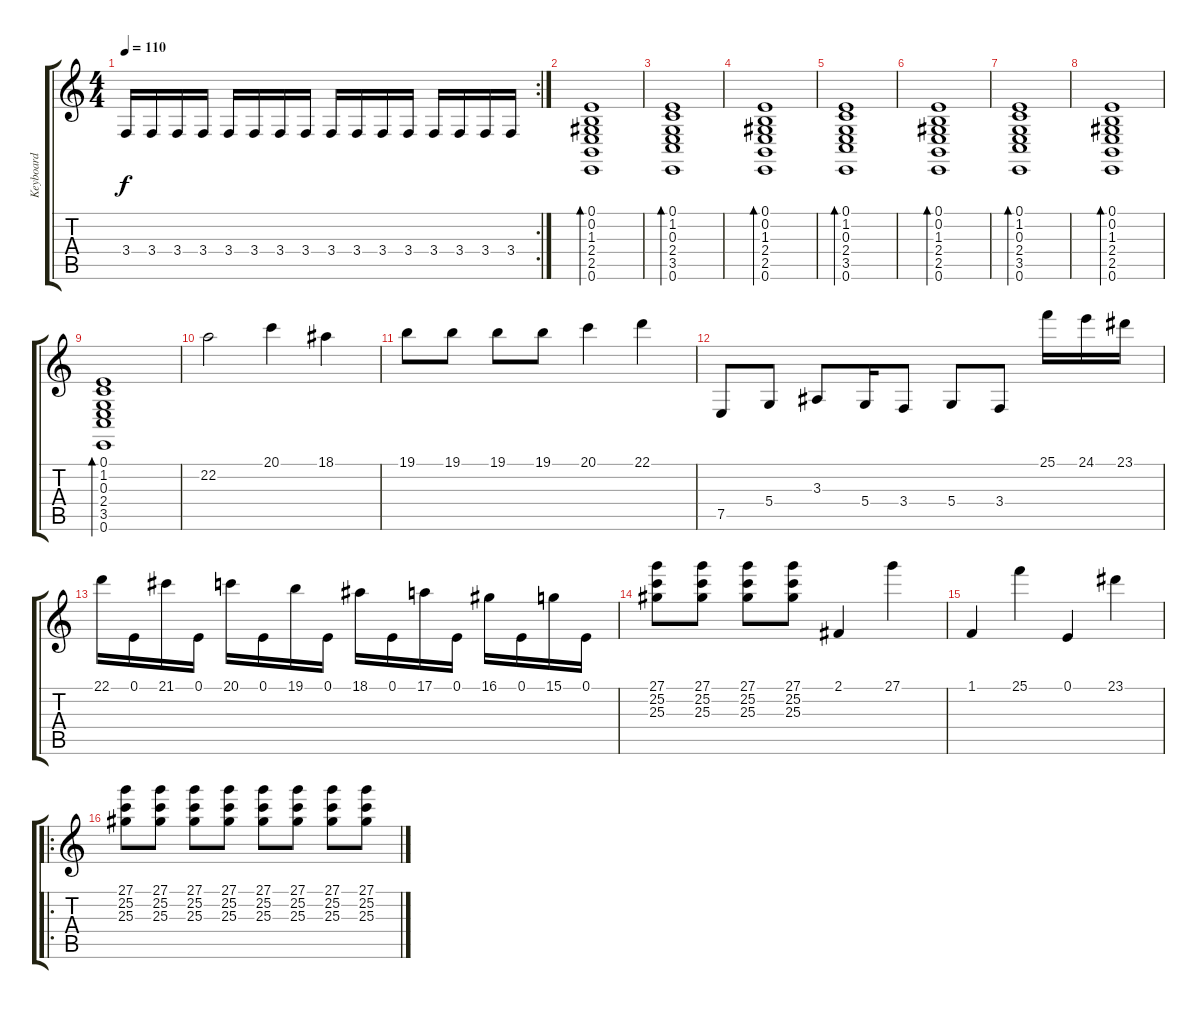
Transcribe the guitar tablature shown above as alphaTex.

\track ("Keyboard" "Keyboard") {instrument glockenspiel}
\staff {score tabs}
\tuning (E4 B3 G3 D3 A2 E2) {hide}
\rc 2
\ts (4 4)
\tempo 110
\clef g2
\ks c
3.4.16{dy f} 3.4.16 3.4.16 3.4.16 3.4.16 3.4.16 3.4.16 3.4.16 3.4.16 3.4.16 3.4.16 3.4.16 3.4.16 3.4.16 3.4.16 3.4.16 |
(0.1 0.2 1.3 2.4 2.5 0.6).1{bd 480} |
(0.1 1.2 0.3 2.4 3.5 0.6).1{bd 480} |
(0.1 0.2 1.3 2.4 2.5 0.6).1{bd 480} |
(0.1 1.2 0.3 2.4 3.5 0.6).1{bd 480} |
(0.1 0.2 1.3 2.4 2.5 0.6).1{bd 480} |
(0.1 1.2 0.3 2.4 3.5 0.6).1{bd 480} |
(0.1 0.2 1.3 2.4 2.5 0.6).1{bd 480} |
(0.1 1.2 0.3 2.4 3.5 0.6).1{bd 480} |
22.2.2 20.1.4 18.1.4 |
19.1.8 19.1.8 19.1.8 19.1.8 20.1.4 22.1.4 |
7.5.8 5.4.8 3.3.8 5.4.16 3.4.8 5.4.8 3.4.8 25.1.16 24.1.16 23.1.16 |
22.1.16 0.1.16 21.1.16 0.1.16 20.1.16 0.1.16 19.1.16 0.1.16 18.1.16 0.1.16 17.1.16 0.1.16 16.1.16 0.1.16 15.1.16 0.1.16 |
(27.1 25.2 25.3).8 (27.1 25.2 25.3).8 (27.1 25.2 25.3).8 (27.1 25.2 25.3).8 2.1.4 27.1.4 |
1.1.4 25.1.4 0.1.4 23.1.4 |
\ro
(27.1 25.2 25.3).8 (27.1 25.2 25.3).8 (27.1 25.2 25.3).8 (27.1 25.2 25.3).8 (27.1 25.2 25.3).8 (27.1 25.2 25.3).8 (27.1 25.2 25.3).8 (27.1 25.2 25.3).8
